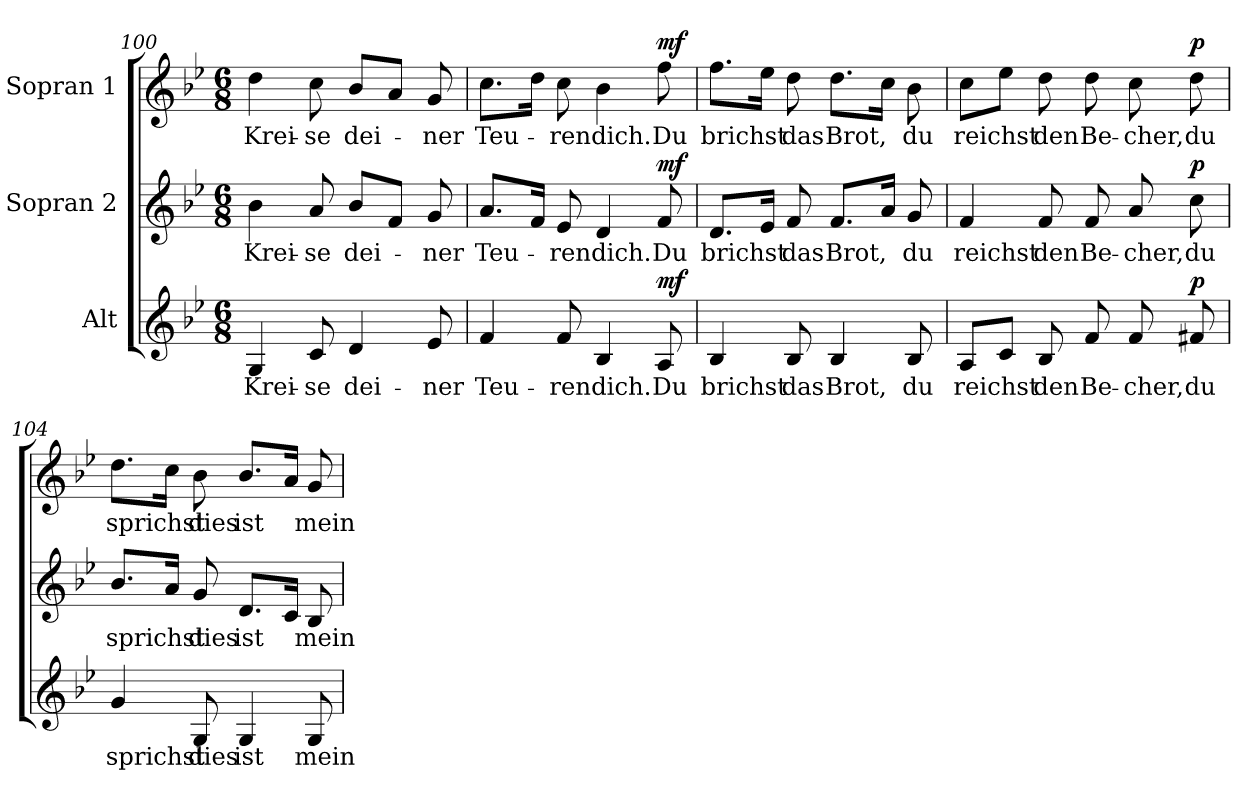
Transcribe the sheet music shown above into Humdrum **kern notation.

**kern	**text	**dynam	**kern	**text	**dynam	**kern	**text	**dynam
*part3	*part3	*part3	*part2	*part2	*part2	*part1	*part1	*part1
*staff3	*staff3	*staff3	*staff2	*staff2	*staff2	*staff1	*staff1	*staff1
*I"Alt	*	*	*I"Sopran 2	*	*	*I"Sopran 1	*	*
*clefG2	*	*	*clefG2	*	*	*clefG2	*	*
*k[b-e-]	*	*	*k[b-e-]	*	*	*k[b-e-]	*	*
*B-:	*	*	*B-:	*	*	*B-:	*	*
*M6/8	*	*	*M6/8	*	*	*M6/8	*	*
=100	=100	=100	=100	=100	=100	=100	=100	=100
!	!LO:LY:b	!	!	!LO:LY:b	!	!	!LO:LY:b	!
4G/	Krei-	.	4b-\	Krei-	.	4dd\	Krei-	.
!	!LO:LY:b	!	!	!LO:LY:b	!	!	!LO:LY:b	!
8c/	-se	.	8a/	-se	.	8cc\	-se	.
!	!LO:LY:b	!	!	!LO:LY:b	!	!	!LO:LY:b	!
4d/	dei-	.	8b-/L	dei-	.	8b-/L	dei-	.
.	.	.	8f/J	.	.	8a/J	.	.
!	!LO:LY:b	!	!	!LO:LY:b	!	!	!LO:LY:b	!
8e-/	-ner	.	8g/	-ner	.	8g/	-ner	.
=101	=101	=101	=101	=101	=101	=101	=101	=101
!	!LO:LY:b	!	!	!LO:LY:b	!	!	!LO:LY:b	!
4f/	Teu-	.	8.a/L	Teu-	.	8.cc\L	Teu-	.
.	.	.	16f/Jk	.	.	16dd\Jk	.	.
!	!LO:LY:b	!	!	!LO:LY:b	!	!	!LO:LY:b	!
8f/	-ren	.	8e-/	-ren	.	8cc\	-ren	.
!	!LO:LY:b	!	!	!LO:LY:b	!	!	!LO:LY:b	!
4B-/	dich.	.	4d/	dich.	.	4b-\	dich.	.
!	!LO:LY:b	!LO:DY:a	!	!LO:LY:b	!LO:DY:a	!	!LO:LY:b	!LO:DY:a
8A/	Du	mf	8f/	Du	mf	8ff\	Du	mf
!!LO:PB:g=z
=102	=102	=102	=102	=102	=102	=102	=102	=102
!	!LO:LY:b	!	!	!LO:LY:b	!	!	!LO:LY:b	!
4B-/	brichst	.	8.d/L	brichst	.	8.ff\L	brichst	.
.	.	.	16e-/Jk	.	.	16ee-\Jk	.	.
!	!LO:LY:b	!	!	!LO:LY:b	!	!	!LO:LY:b	!
8B-/	das	.	8f/	das	.	8dd\	das	.
!	!LO:LY:b	!	!	!LO:LY:b	!	!	!LO:LY:b	!
4B-/	Brot,	.	8.f/L	Brot,	.	8.dd\L	Brot,	.
.	.	.	16a/Jk	.	.	16cc\Jk	.	.
!	!LO:LY:b	!	!	!LO:LY:b	!	!	!LO:LY:b	!
8B-/	du	.	8g/	du	.	8b-\	du	.
=103	=103	=103	=103	=103	=103	=103	=103	=103
!	!LO:LY:b	!	!	!LO:LY:b	!	!	!LO:LY:b	!
8A/L	reichst	.	4f/	reichst	.	8cc\L	reichst	.
8c/J	.	.	.	.	.	8ee-\J	.	.
!	!LO:LY:b	!	!	!LO:LY:b	!	!	!LO:LY:b	!
8B-/	den	.	8f/	den	.	8dd\	den	.
!	!LO:LY:b	!	!	!LO:LY:b	!	!	!LO:LY:b	!
8f/	Be-	.	8f/	Be-	.	8dd\	Be-	.
!	!LO:LY:b	!	!	!LO:LY:b	!	!	!LO:LY:b	!
8f/	-cher,	.	8a/	-cher,	.	8cc\	-cher,	.
!	!LO:LY:b	!LO:DY:a	!	!LO:LY:b	!LO:DY:a	!	!LO:LY:b	!LO:DY:a
8f#X/	du	p	8cc\	du	p	8dd\	du	p
=104	=104	=104	=104	=104	=104	=104	=104	=104
!	!LO:LY:b	!	!	!LO:LY:b	!	!	!LO:LY:b	!
4g/	sprichst	.	8.b-/L	sprichst	.	8.dd\L	sprichst	.
.	.	.	16a/Jk	.	.	16cc\Jk	.	.
!	!LO:LY:b	!	!	!LO:LY:b	!	!	!LO:LY:b	!
8G/	dies	.	8g/	dies	.	8b-\	dies	.
!	!LO:LY:b	!	!	!LO:LY:b	!	!	!LO:LY:b	!
4G/	ist	.	8.d/L	ist	.	8.b-/L	ist	.
.	.	.	16c/Jk	.	.	16a/Jk	.	.
!	!LO:LY:b	!	!	!LO:LY:b	!	!	!LO:LY:b	!
8G/	mein	.	8B-/	mein	.	8g/	mein	.
=	=	=	=	=	=	=	=	=
*-	*-	*-	*-	*-	*-	*-	*-	*-
